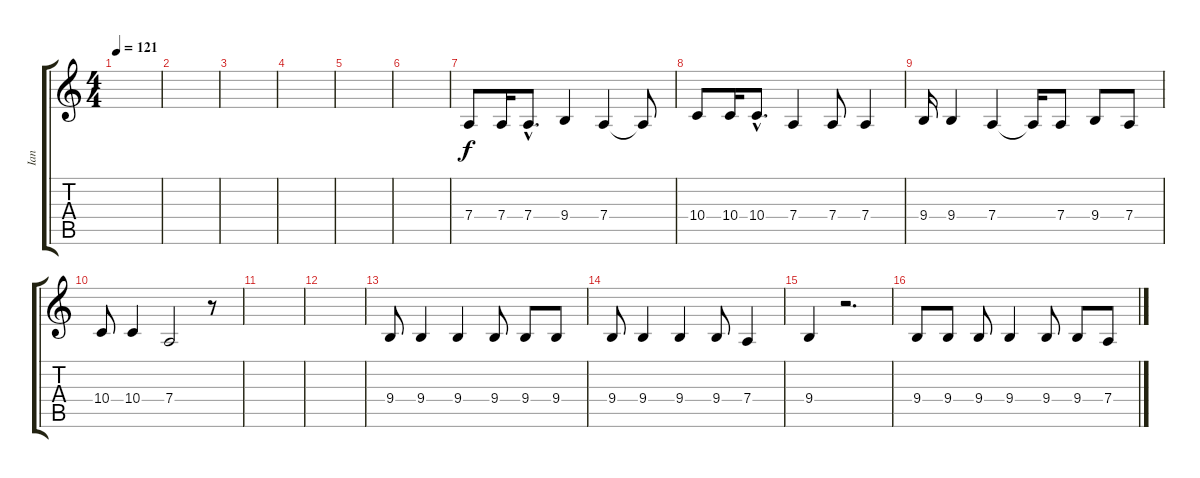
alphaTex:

\track ("Ian" "Ian") {instrument lead2sawtooth}
\staff {score tabs}
\tuning (E4 B3 G3 D3 A2 E2) {hide}
\ts (4 4)
\tempo 121
\clef g2
\ks c
|
|
|
|
|
|
7.4.8 7.4.16 7.4{hac}.8{d} 9.4.4 7.4.4 7.4{t}.8 |
10.4.8 10.4.16 10.4{hac}.8{d} 7.4.4 7.4.8 7.4.4 |
9.4.16 9.4.4 7.4.4 7.4{t}.16 7.4.8 9.4.8 7.4.8 |
10.4.8 10.4.4 7.4.2 r.8 |
|
|
9.4.8 9.4.4 9.4.4 9.4.8 9.4.8 9.4.8 |
9.4.8 9.4.4 9.4.4 9.4.8 7.4.4 |
9.4.4 r.2{d} |
9.4.8 9.4.8 9.4.8 9.4.4 9.4.8 9.4.8 7.4.8
